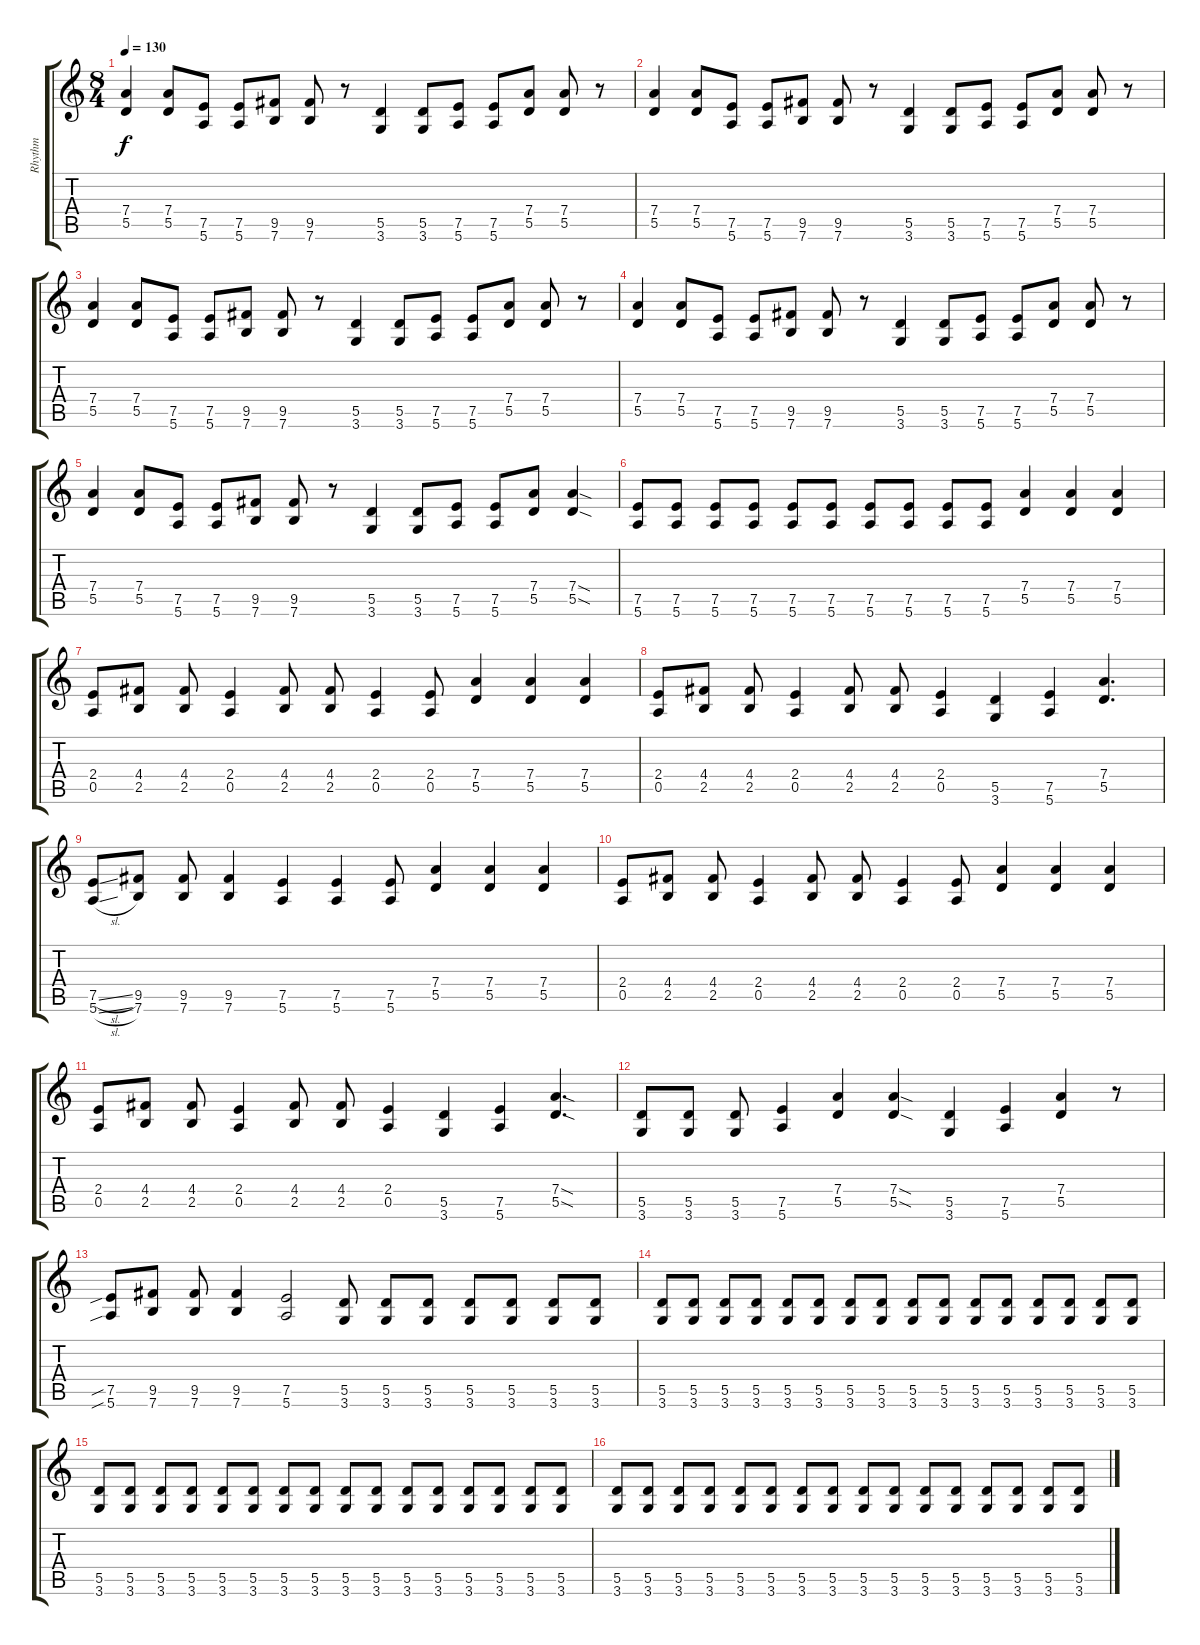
\track ("Rhythm" "Rhythm") {instrument electricguitarmuted}
\staff {score tabs}
\tuning (E4 B3 G3 D3 A2 E2) {hide}
\ts (8 4)
\tempo 130
\clef g2
\ks c
(7.4 5.5).4{dy f} (7.4 5.5).8 (7.5 5.6).8 (7.5 5.6).8 (9.5 7.6).8 (9.5 7.6).8 r.8 (5.5 3.6).4 (5.5 3.6).8 (7.5 5.6).8 (7.5 5.6).8 (7.4 5.5).8 (7.4 5.5).8 r.8 |
(7.4 5.5).4 (7.4 5.5).8 (7.5 5.6).8 (7.5 5.6).8 (9.5 7.6).8 (9.5 7.6).8 r.8 (5.5 3.6).4 (5.5 3.6).8 (7.5 5.6).8 (7.5 5.6).8 (7.4 5.5).8 (7.4 5.5).8 r.8 |
(7.4 5.5).4{volume 11 instrument distortionguitar} (7.4 5.5).8 (7.5 5.6).8 (7.5 5.6).8 (9.5 7.6).8 (9.5 7.6).8 r.8 (5.5 3.6).4 (5.5 3.6).8 (7.5 5.6).8 (7.5 5.6).8 (7.4 5.5).8 (7.4 5.5).8 r.8 |
(7.4 5.5).4 (7.4 5.5).8 (7.5 5.6).8 (7.5 5.6).8 (9.5 7.6).8 (9.5 7.6).8 r.8 (5.5 3.6).4 (5.5 3.6).8 (7.5 5.6).8 (7.5 5.6).8 (7.4 5.5).8 (7.4 5.5).8 r.8 |
(7.4 5.5).4 (7.4 5.5).8 (7.5 5.6).8 (7.5 5.6).8 (9.5 7.6).8 (9.5 7.6).8 r.8 (5.5 3.6).4 (5.5 3.6).8 (7.5 5.6).8 (7.5 5.6).8 (7.4 5.5).8 (7.4{sod} 5.5{sod}).4 |
(7.5 5.6).8 (7.5 5.6).8 (7.5 5.6).8 (7.5 5.6).8 (7.5 5.6).8 (7.5 5.6).8 (7.5 5.6).8 (7.5 5.6).8 (7.5 5.6).8 (7.5 5.6).8 (7.4 5.5).4 (7.4 5.5).4 (7.4 5.5).4 |
(2.4 0.5).8 (4.4 2.5).8 (4.4 2.5).8 (2.4 0.5).4 (4.4 2.5).8 (4.4 2.5).8 (2.4 0.5).4 (2.4 0.5).8 (7.4 5.5).4 (7.4 5.5).4 (7.4 5.5).4 |
(2.4 0.5).8 (4.4 2.5).8 (4.4 2.5).8 (2.4 0.5).4 (4.4 2.5).8 (4.4 2.5).8 (2.4 0.5).4 (5.5 3.6).4 (7.5 5.6).4 (7.4 5.5).4{d} |
(7.5{sl} 5.6{sl}).8 (9.5 7.6).8 (9.5 7.6).8 (9.5 7.6).4 (7.5 5.6).4 (7.5 5.6).4 (7.5 5.6).8 (7.4 5.5).4 (7.4 5.5).4 (7.4 5.5).4 |
(2.4 0.5).8 (4.4 2.5).8 (4.4 2.5).8 (2.4 0.5).4 (4.4 2.5).8 (4.4 2.5).8 (2.4 0.5).4 (2.4 0.5).8 (7.4 5.5).4 (7.4 5.5).4 (7.4 5.5).4 |
(2.4 0.5).8 (4.4 2.5).8 (4.4 2.5).8 (2.4 0.5).4 (4.4 2.5).8 (4.4 2.5).8 (2.4 0.5).4 (5.5 3.6).4 (7.5 5.6).4 (7.4{sod} 5.5{sod}).4{d} |
(5.5 3.6).8 (5.5 3.6).8 (5.5 3.6).8 (7.5 5.6).4 (7.4 5.5).4 (7.4{sod} 5.5{sod}).4 (5.5 3.6).4 (7.5 5.6).4 (7.4 5.5).4 r.8 |
(7.5{sib} 5.6{sib}).8 (9.5 7.6).8 (9.5 7.6).8 (9.5 7.6).4 (7.5 5.6).2 (5.5 3.6).8 (5.5 3.6).8 (5.5 3.6).8 (5.5 3.6).8 (5.5 3.6).8 (5.5 3.6).8 (5.5 3.6).8 |
(5.5 3.6).8 (5.5 3.6).8 (5.5 3.6).8 (5.5 3.6).8 (5.5 3.6).8 (5.5 3.6).8 (5.5 3.6).8 (5.5 3.6).8 (5.5 3.6).8 (5.5 3.6).8 (5.5 3.6).8 (5.5 3.6).8 (5.5 3.6).8 (5.5 3.6).8 (5.5 3.6).8 (5.5 3.6).8 |
(5.5 3.6).8 (5.5 3.6).8 (5.5 3.6).8 (5.5 3.6).8 (5.5 3.6).8 (5.5 3.6).8 (5.5 3.6).8 (5.5 3.6).8 (5.5 3.6).8 (5.5 3.6).8 (5.5 3.6).8 (5.5 3.6).8 (5.5 3.6).8 (5.5 3.6).8 (5.5 3.6).8 (5.5 3.6).8 |
(5.5 3.6).8 (5.5 3.6).8 (5.5 3.6).8 (5.5 3.6).8 (5.5 3.6).8 (5.5 3.6).8 (5.5 3.6).8 (5.5 3.6).8 (5.5 3.6).8 (5.5 3.6).8 (5.5 3.6).8 (5.5 3.6).8 (5.5 3.6).8 (5.5 3.6).8 (5.5 3.6).8 (5.5 3.6).8
